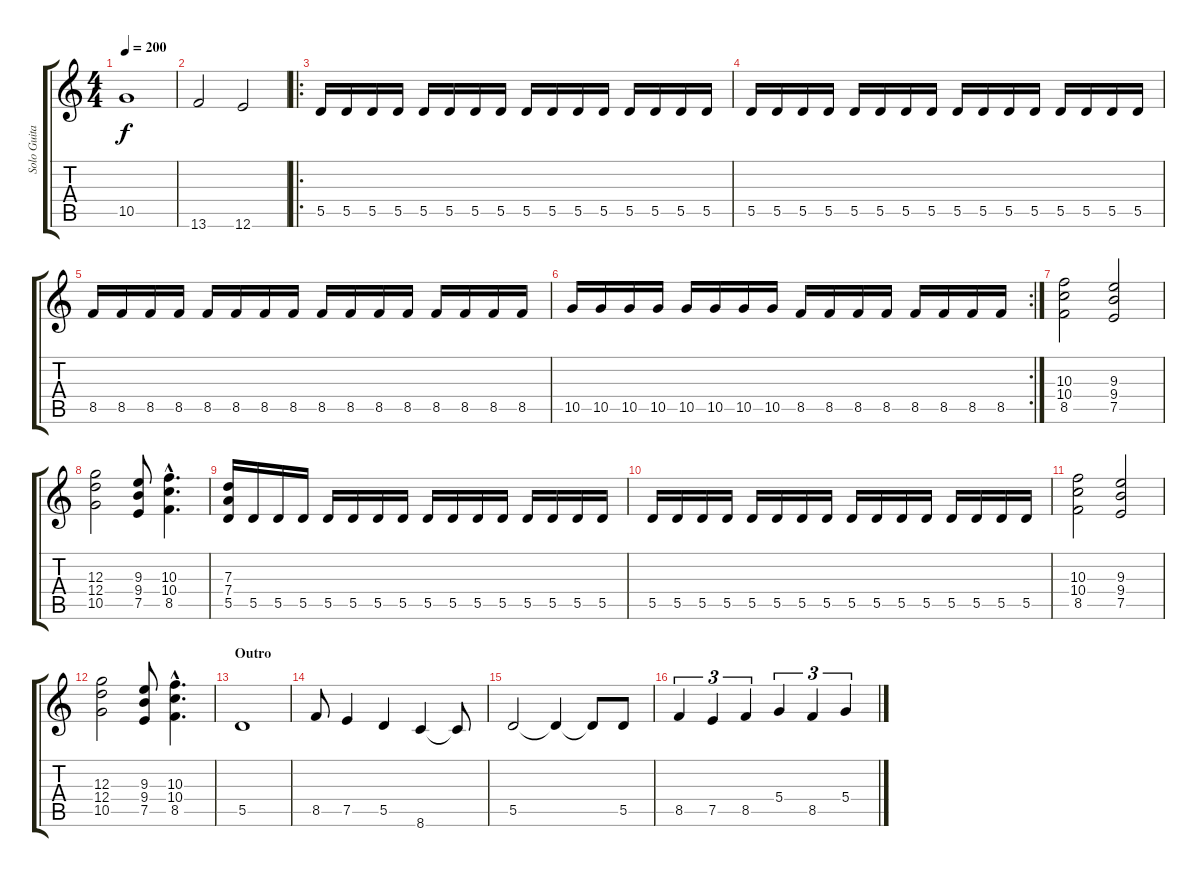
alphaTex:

\track ("Solo Guitar" "Solo Guita") {instrument overdrivenguitar}
\staff {score tabs}
\tuning (E4 B3 G3 D3 A2 E2) {hide}
\ts (4 4)
\tempo 200
\clef g2
\ks c
10.5.1{dy f} |
13.6.2 12.6.2 |
\ro
5.5.16 5.5.16 5.5.16 5.5.16 5.5.16 5.5.16 5.5.16 5.5.16 5.5.16 5.5.16 5.5.16 5.5.16 5.5.16 5.5.16 5.5.16 5.5.16 |
5.5.16 5.5.16 5.5.16 5.5.16 5.5.16 5.5.16 5.5.16 5.5.16 5.5.16 5.5.16 5.5.16 5.5.16 5.5.16 5.5.16 5.5.16 5.5.16 |
8.5.16 8.5.16 8.5.16 8.5.16 8.5.16 8.5.16 8.5.16 8.5.16 8.5.16 8.5.16 8.5.16 8.5.16 8.5.16 8.5.16 8.5.16 8.5.16 |
\rc 2
10.5.16 10.5.16 10.5.16 10.5.16 10.5.16 10.5.16 10.5.16 10.5.16 8.5.16 8.5.16 8.5.16 8.5.16 8.5.16 8.5.16 8.5.16 8.5.16 |
(10.3 10.4 8.5).2 (9.3 9.4 7.5).2 |
(12.3 12.4 10.5).2 (9.3 9.4 7.5).8 (10.3{hac} 10.4{hac} 8.5{hac}).4{d} |
(7.3 7.4 5.5).16 5.5.16 5.5.16 5.5.16 5.5.16 5.5.16 5.5.16 5.5.16 5.5.16 5.5.16 5.5.16 5.5.16 5.5.16 5.5.16 5.5.16 5.5.16 |
5.5.16 5.5.16 5.5.16 5.5.16 5.5.16 5.5.16 5.5.16 5.5.16 5.5.16 5.5.16 5.5.16 5.5.16 5.5.16 5.5.16 5.5.16 5.5.16 |
(10.3 10.4 8.5).2 (9.3 9.4 7.5).2 |
(12.3 12.4 10.5).2 (9.3 9.4 7.5).8 (10.3{hac} 10.4{hac} 8.5{hac}).4{d} |
\section ("" "Outro")
5.5.1 |
8.5.8 7.5.4 5.5.4 8.6.4 8.6{t}.8 |
5.5.2 5.5{t}.4 5.5{t}.8 5.5.8 |
8.5.4{tu (3 2)} 7.5.4{tu (3 2)} 8.5.4{tu (3 2)} 5.4.4{tu (3 2)} 8.5.4{tu (3 2)} 5.4.4{tu (3 2)}
